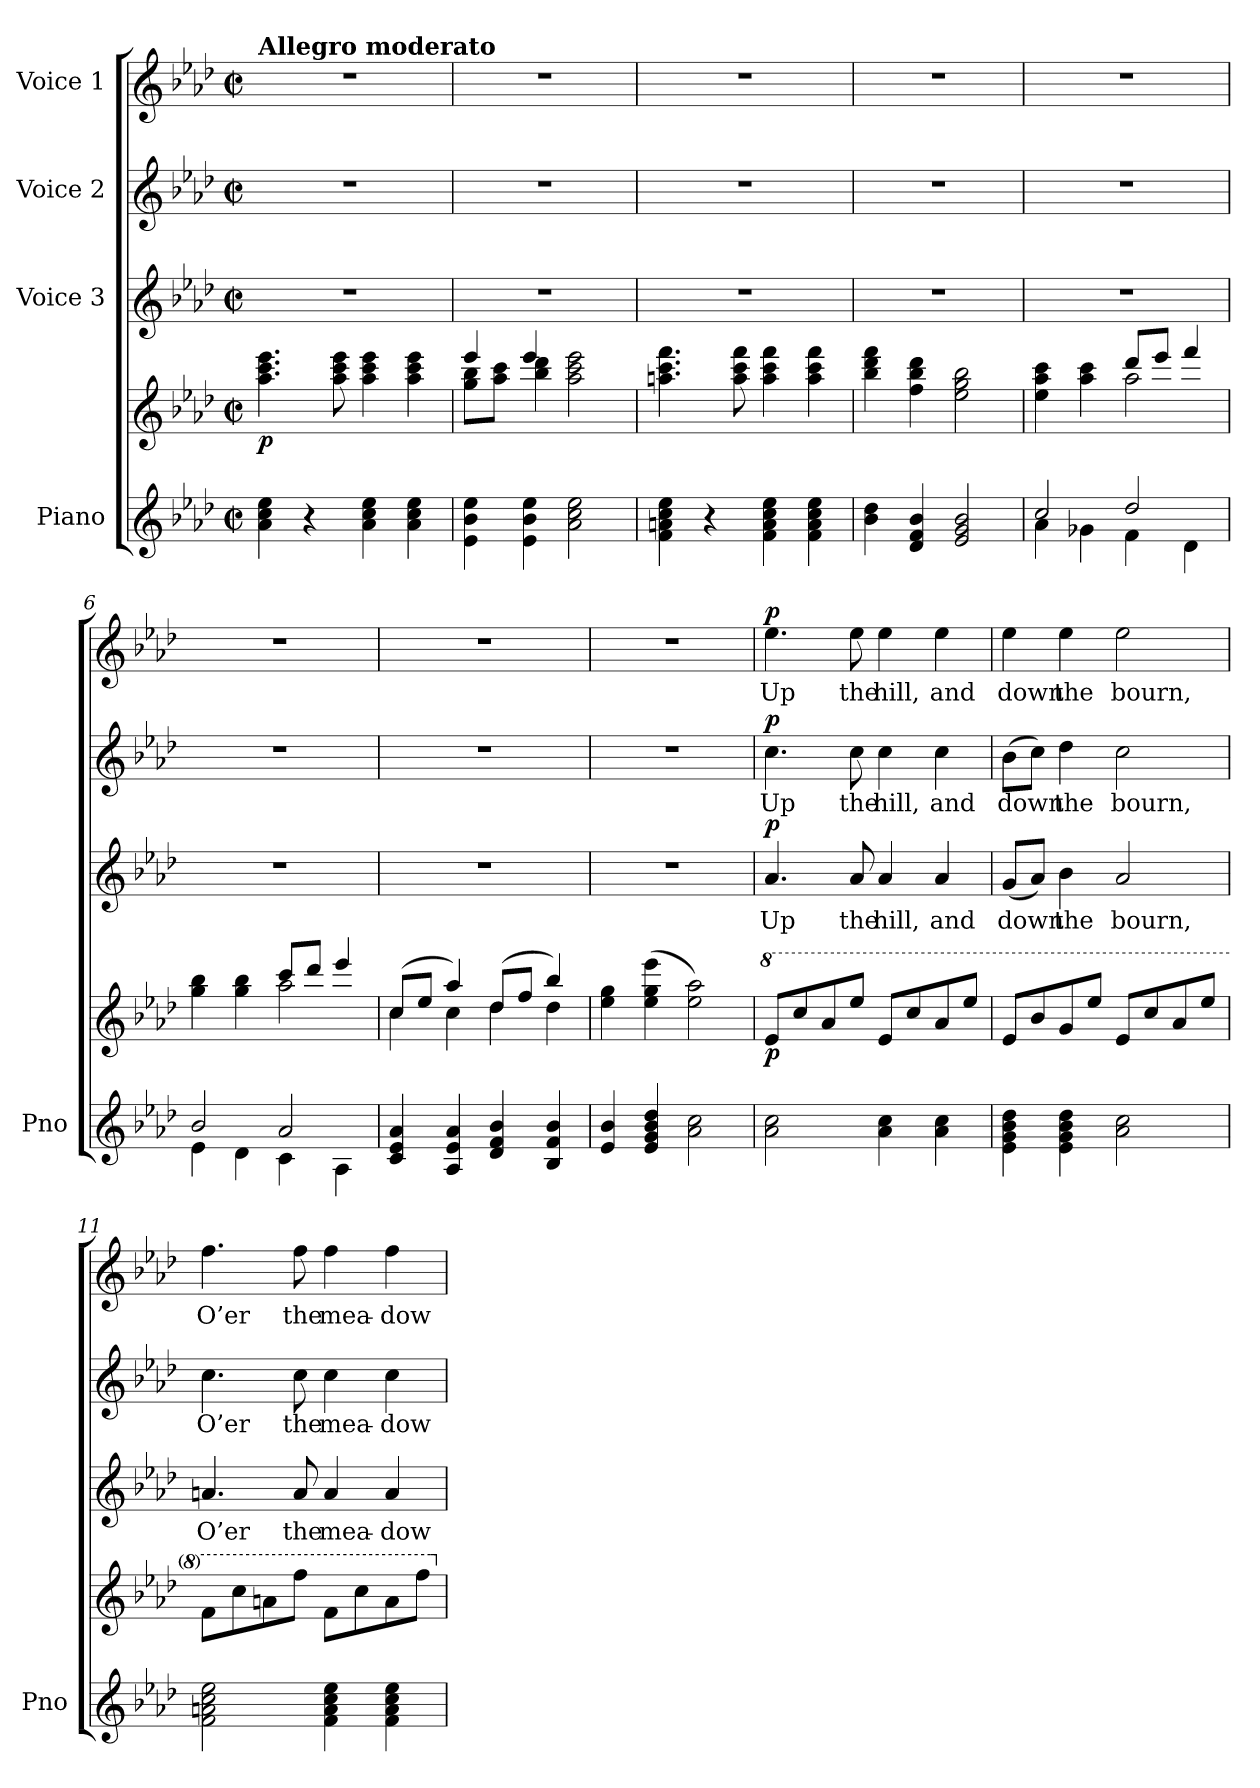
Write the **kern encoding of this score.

**kern	**kern	**dynam	**kern	**text	**dynam	**kern	**text	**dynam	**kern	**text	**dynam
*part4	*part4	*part4	*part3	*part3	*part3	*part2	*part2	*part2	*part1	*part1	*part1
*staff5	*staff4	*staff4/5	*staff3	*staff3	*staff3	*staff2	*staff2	*staff2	*staff1	*staff1	*staff1
*I"Piano	*	*	*I"Voice 3	*	*	*I"Voice 2	*	*	*I"Voice 1	*	*
*I'Pno	*	*	*	*	*	*	*	*	*	*	*
*clefG2	*clefG2	*	*clefG2	*	*	*clefG2	*	*	*clefG2	*	*
*k[b-e-a-d-]	*k[b-e-a-d-]	*	*k[b-e-a-d-]	*	*	*k[b-e-a-d-]	*	*	*k[b-e-a-d-]	*	*
*M2/2	*M2/2	*	*M2/2	*	*	*M2/2	*	*	*M2/2	*	*
*met(c|)	*met(c|)	*	*met(c|)	*	*	*met(c|)	*	*	*met(c|)	*	*
=1	=1	=1	=1	=1	=1	=1	=1	=1	=1	=1	=1
!	!	!	!	!	!	!	!	!	!LO:TX:a:B:t=Allegro moderato	!	!
!	!	!LO:DY:b	!	!	!	!	!	!	!	!	!
4a-\ 4cc\ 4ee-\	4.aa-\ 4.ccc\ 4.eee-\	p	1r	.	.	1r	.	.	1r	.	.
4r	.	.	.	.	.	.	.	.	.	.	.
.	8aa-\ 8ccc\ 8eee-\	.	.	.	.	.	.	.	.	.	.
4a-\ 4cc\ 4ee-\	4aa-\ 4ccc\ 4eee-\	.	.	.	.	.	.	.	.	.	.
4a-\ 4cc\ 4ee-\	4aa-\ 4ccc\ 4eee-\	.	.	.	.	.	.	.	.	.	.
=2	=2	=2	=2	=2	=2	=2	=2	=2	=2	=2	=2
*	*^	*	*	*	*	*	*	*	*	*	*
4e-\ 4b-\ 4ee-\	4eee-/	8gg\ 8bb-\L	.	1r	.	.	1r	.	.	1r	.	.
.	.	8aa-\ 8ccc\J	.	.	.	.	.	.	.	.	.	.
4e-\ 4b-\ 4ee-\	4eee-/	4bb-\ 4ddd-\	.	.	.	.	.	.	.	.	.	.
2a-\ 2cc\ 2ee-\	2aa-\ 2ccc\ 2eee-\	2ryy	.	.	.	.	.	.	.	.	.	.
*	*v	*v	*	*	*	*	*	*	*	*	*	*
=3	=3	=3	=3	=3	=3	=3	=3	=3	=3	=3	=3
4f\ 4an\ 4cc\ 4ee-\	4.aan\ 4.ccc\ 4.fff\	.	1r	.	.	1r	.	.	1r	.	.
4r	.	.	.	.	.	.	.	.	.	.	.
.	8aa\ 8ccc\ 8fff\	.	.	.	.	.	.	.	.	.	.
4f\ 4a\ 4cc\ 4ee-\	4aa\ 4ccc\ 4fff\	.	.	.	.	.	.	.	.	.	.
4f\ 4a\ 4cc\ 4ee-\	4aa\ 4ccc\ 4fff\	.	.	.	.	.	.	.	.	.	.
=4	=4	=4	=4	=4	=4	=4	=4	=4	=4	=4	=4
4b-\ 4dd-\	4bb-\ 4ddd-\ 4fff\	.	1r	.	.	1r	.	.	1r	.	.
4d-/ 4f/ 4b-/	4ff\ 4bb-\ 4ddd-\	.	.	.	.	.	.	.	.	.	.
2e-/ 2g/ 2b-/	2ee-\ 2gg\ 2bb-\	.	.	.	.	.	.	.	.	.	.
=5	=5	=5	=5	=5	=5	=5	=5	=5	=5	=5	=5
*^	*^	*	*	*	*	*	*	*	*	*	*
2cc/	4a-\	4ee-\ 4aa-\ 4ccc\	2ryy	.	1r	.	.	1r	.	.	1r	.	.
.	4g-X\	4aa-\ 4ccc\	.	.	.	.	.	.	.	.	.	.	.
2dd-/	4f\	8ddd-/L	2aa-\	.	.	.	.	.	.	.	.	.	.
.	.	8eee-/J	.	.	.	.	.	.	.	.	.	.	.
.	4d-\	4fff/	.	.	.	.	.	.	.	.	.	.	.
=6	=6	=6	=6	=6	=6	=6	=6	=6	=6	=6	=6	=6	=6
2b-/	4e-\	4gg\ 4bb-\	2ryy	.	1r	.	.	1r	.	.	1r	.	.
.	4d-\	4gg\ 4bb-\	.	.	.	.	.	.	.	.	.	.	.
2a-/	4c\	8ccc/L	2aa-\	.	.	.	.	.	.	.	.	.	.
.	.	8ddd-/J	.	.	.	.	.	.	.	.	.	.	.
.	4A-\	4eee-/	.	.	.	.	.	.	.	.	.	.	.
*v	*v	*	*	*	*	*	*	*	*	*	*	*	*
=7	=7	=7	=7	=7	=7	=7	=7	=7	=7	=7	=7	=7
4c/ 4e-/ 4a-/	(8cc/L	4cc\	.	1r	.	.	1r	.	.	1r	.	.
.	8ee-/J	.	.	.	.	.	.	.	.	.	.	.
4A-/ 4e-/ 4a-/	4aa-/)	4cc\	.	.	.	.	.	.	.	.	.	.
4d-/ 4f/ 4b-/	(8dd-/L	4dd-\	.	.	.	.	.	.	.	.	.	.
.	8ff/J	.	.	.	.	.	.	.	.	.	.	.
4B-/ 4f/ 4b-/	4bb-/)	4dd-\	.	.	.	.	.	.	.	.	.	.
*	*v	*v	*	*	*	*	*	*	*	*	*	*
=8	=8	=8	=8	=8	=8	=8	=8	=8	=8	=8	=8
4e-/ 4b-/	4ee-\ 4gg\	.	1r	.	.	1r	.	.	1r	.	.
4e-/ 4g/ 4b-/ 4dd-/	(4ee-\ 4gg\ 4eee-\	.	.	.	.	.	.	.	.	.	.
2a-\ 2cc\	2ee-\ 2aa-\)	.	.	.	.	.	.	.	.	.	.
=9	=9	=9	=9	=9	=9	=9	=9	=9	=9	=9	=9
*	*8va	*	*	*	*	*	*	*	*	*	*
!	!	!LO:DY:b	!	!	!LO:DY:a	!	!	!LO:DY:a	!	!	!LO:DY:a
2a-\ 2cc\	8ee-/L	p	4.a-/	Up	p	4.cc\	Up	p	4.ee-\	Up	p
.	8ccc/	.	.	.	.	.	.	.	.	.	.
.	8aa-/	.	.	.	.	.	.	.	.	.	.
.	8eee-/J	.	8a-/	the	.	8cc\	the	.	8ee-\	the	.
4a-\ 4cc\	8ee-/L	.	4a-/	hill,	.	4cc\	hill,	.	4ee-\	hill,	.
.	8ccc/	.	.	.	.	.	.	.	.	.	.
4a-\ 4cc\	8aa-/	.	4a-/	and	.	4cc\	and	.	4ee-\	and	.
.	8eee-/J	.	.	.	.	.	.	.	.	.	.
=10	=10	=10	=10	=10	=10	=10	=10	=10	=10	=10	=10
4e-\ 4g\ 4b-\ 4dd-\	8ee-/L	.	(8g/L	down	.	(8b-\L	down	.	4ee-\	down	.
.	8bb-/	.	8a-/J)	.	.	8cc\J)	.	.	.	.	.
4e-\ 4g\ 4b-\ 4dd-\	8gg/	.	4b-\	the	.	4dd-\	the	.	4ee-\	the	.
.	8eee-/J	.	.	.	.	.	.	.	.	.	.
2a-\ 2cc\	8ee-/L	.	2a-/	bourn,	.	2cc\	bourn,	.	2ee-\	bourn,	.
.	8ccc/	.	.	.	.	.	.	.	.	.	.
.	8aa-/	.	.	.	.	.	.	.	.	.	.
.	8eee-/J	.	.	.	.	.	.	.	.	.	.
=11	=11	=11	=11	=11	=11	=11	=11	=11	=11	=11	=11
2f\ 2an\ 2cc\ 2ee-\	8ff\L	.	4.an/	O’er	.	4.cc\	O’er	.	4.ff\	O’er	.
.	8ccc\	.	.	.	.	.	.	.	.	.	.
.	8aan\	.	.	.	.	.	.	.	.	.	.
.	8fff\J	.	8a/	the	.	8cc\	the	.	8ff\	the	.
4f\ 4a\ 4cc\ 4ee-\	8ff\L	.	4a/	mea-	.	4cc\	mea-	.	4ff\	mea-	.
.	8ccc\	.	.	.	.	.	.	.	.	.	.
4f\ 4a\ 4cc\ 4ee-\	8aa\	.	4a/	-dow	.	4cc\	-dow	.	4ff\	-dow	.
.	8fff\J	.	.	.	.	.	.	.	.	.	.
*	*X8va	*	*	*	*	*	*	*	*	*	*
=	=	=	=	=	=	=	=	=	=	=	=
*-	*-	*-	*-	*-	*-	*-	*-	*-	*-	*-	*-
